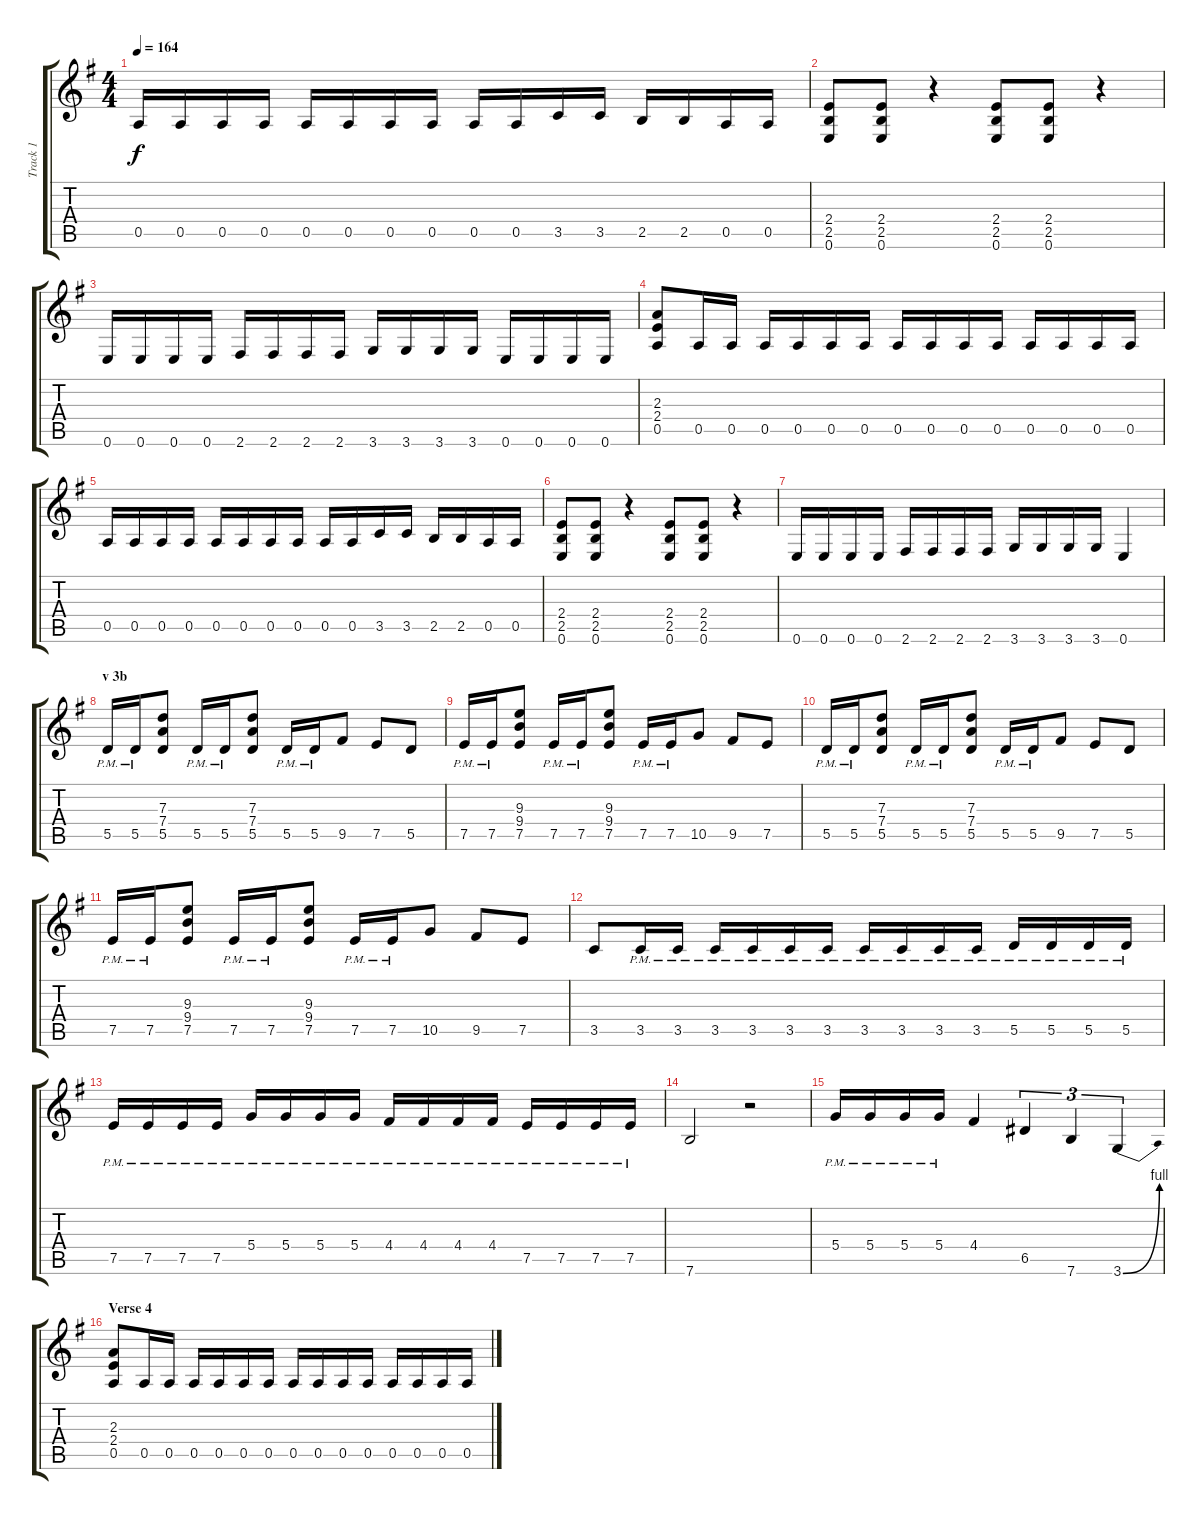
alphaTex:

\track ("Track 1" "Track 1") {instrument overdrivenguitar}
\staff {score tabs}
\tuning (E4 B3 G3 D3 A2 E2) {hide}
\ts (4 4)
\tempo 164
\clef g2
\ks eminor
0.5.16{dy f} 0.5.16 0.5.16 0.5.16 0.5.16 0.5.16 0.5.16 0.5.16 0.5.16 0.5.16 3.5.16 3.5.16 2.5.16 2.5.16 0.5.16 0.5.16 |
(2.4 2.5 0.6).8 (2.4 2.5 0.6).8 r.4 (2.4 2.5 0.6).8 (2.4 2.5 0.6).8 r.4 |
0.6.16 0.6.16 0.6.16 0.6.16 2.6.16 2.6.16 2.6.16 2.6.16 3.6.16 3.6.16 3.6.16 3.6.16 0.6.16 0.6.16 0.6.16 0.6.16 |
(2.3 2.4 0.5).8 0.5.16 0.5.16 0.5.16 0.5.16 0.5.16 0.5.16 0.5.16 0.5.16 0.5.16 0.5.16 0.5.16 0.5.16 0.5.16 0.5.16 |
0.5.16 0.5.16 0.5.16 0.5.16 0.5.16 0.5.16 0.5.16 0.5.16 0.5.16 0.5.16 3.5.16 3.5.16 2.5.16 2.5.16 0.5.16 0.5.16 |
(2.4 2.5 0.6).8 (2.4 2.5 0.6).8 r.4 (2.4 2.5 0.6).8 (2.4 2.5 0.6).8 r.4 |
0.6.16 0.6.16 0.6.16 0.6.16 2.6.16 2.6.16 2.6.16 2.6.16 3.6.16 3.6.16 3.6.16 3.6.16 0.6.4 |
\section ("" "v 3b")
5.5{pm}.16 5.5{pm}.16 (7.3 7.4 5.5).8 5.5{pm}.16 5.5{pm}.16 (7.3 7.4 5.5).8 5.5{pm}.16 5.5{pm}.16 9.5.8 7.5.8 5.5.8 |
7.5{pm}.16 7.5{pm}.16 (9.3 9.4 7.5).8 7.5{pm}.16 7.5{pm}.16 (9.3 9.4 7.5).8 7.5{pm}.16 7.5{pm}.16 10.5.8 9.5.8 7.5.8 |
5.5{pm}.16 5.5{pm}.16 (7.3 7.4 5.5).8 5.5{pm}.16 5.5{pm}.16 (7.3 7.4 5.5).8 5.5{pm}.16 5.5{pm}.16 9.5.8 7.5.8 5.5.8 |
7.5{pm}.16 7.5{pm}.16 (9.3 9.4 7.5).8 7.5{pm}.16 7.5{pm}.16 (9.3 9.4 7.5).8 7.5{pm}.16 7.5{pm}.16 10.5.8 9.5.8 7.5.8 |
3.5.8 3.5{pm}.16 3.5{pm}.16 3.5{pm}.16 3.5{pm}.16 3.5{pm}.16 3.5{pm}.16 3.5{pm}.16 3.5{pm}.16 3.5{pm}.16 3.5{pm}.16 5.5{pm}.16 5.5{pm}.16 5.5{pm}.16 5.5{pm}.16 |
7.5{pm}.16 7.5{pm}.16 7.5{pm}.16 7.5{pm}.16 5.4{pm}.16 5.4{pm}.16 5.4{pm}.16 5.4{pm}.16 4.4{pm}.16 4.4{pm}.16 4.4{pm}.16 4.4{pm}.16 7.5{pm}.16 7.5{pm}.16 7.5{pm}.16 7.5{pm}.16 |
7.6.2 r.2 |
5.4{pm}.16 5.4{pm}.16 5.4{pm}.16 5.4{pm}.16 4.4.4 6.5.4{tu (3 2)} 7.6.4{tu (3 2)} 3.6{be (bend 0 0 60 4)}.4{tu (3 2)} |
\section ("" "Verse 4")
(2.3 2.4 0.5).8 0.5.16 0.5.16 0.5.16 0.5.16 0.5.16 0.5.16 0.5.16 0.5.16 0.5.16 0.5.16 0.5.16 0.5.16 0.5.16 0.5.16
